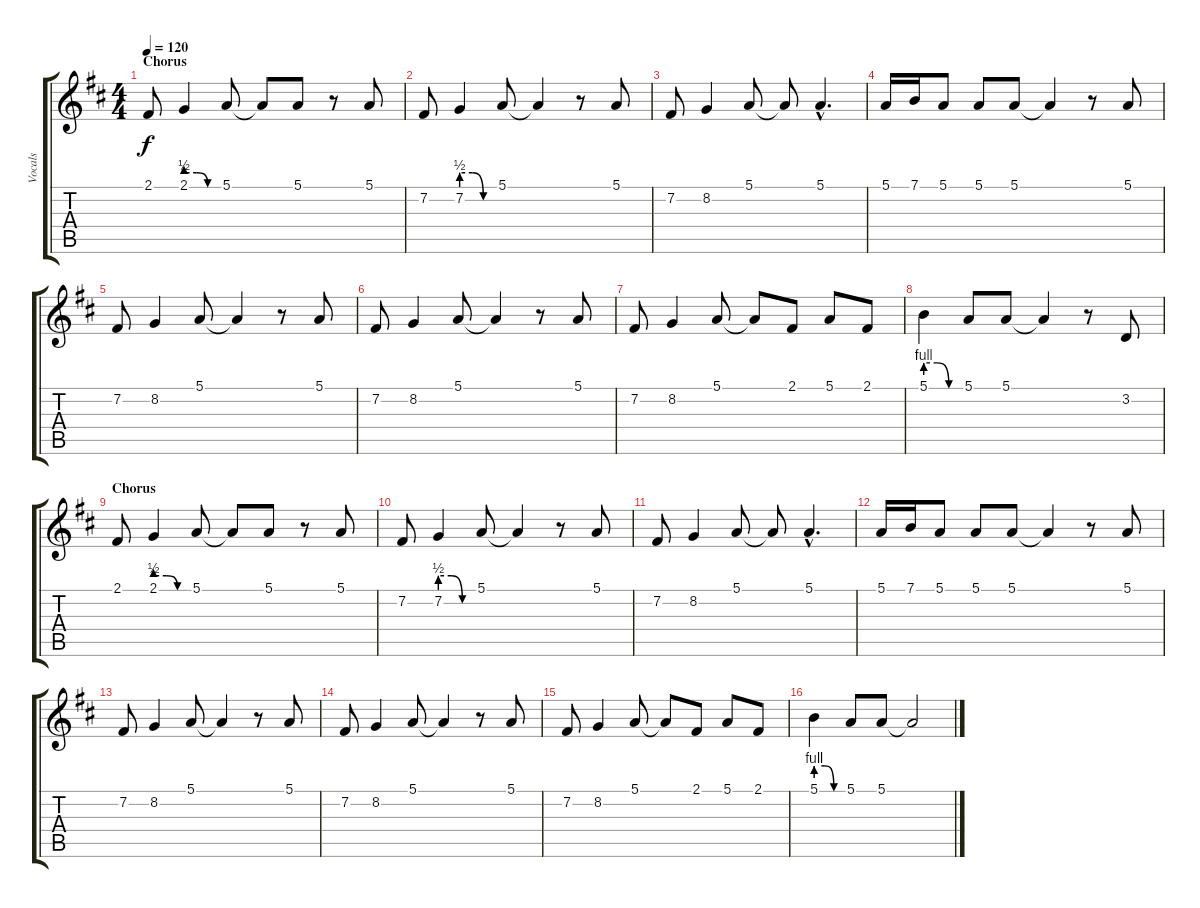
\track ("Vocals" "Vocals") {instrument sopranosax}
\staff {score tabs}
\tuning (E4 B3 G3 D3 A2 E2) {hide}
\ts (4 4)
\section ("" "Chorus")
\tempo 120
\clef g2
\ks d
2.1.8{dy f} 2.1{be (custom 0 2 20 2 40 0 60 0)}.4 5.1.8 5.1{t}.8 5.1.8 r.8 5.1.8 |
7.2.8 7.2{be (custom 0 2 20 2 40 0 60 0)}.4 5.1.8 5.1{t}.4 r.8 5.1.8 |
7.2.8 8.2.4 5.1.8 5.1{t}.8 5.1{hac}.4{d} |
5.1.16 7.1.16 5.1.8 5.1.8 5.1.8 5.1{t}.4 r.8 5.1.8 |
7.2.8 8.2.4 5.1.8 5.1{t}.4 r.8 5.1.8 |
7.2.8 8.2.4 5.1.8 5.1{t}.4 r.8 5.1.8 |
7.2.8 8.2.4 5.1.8 5.1{t}.8 2.1.8 5.1.8 2.1.8 |
5.1{be (custom 0 4 20 4 40 0 60 0)}.4 5.1.8 5.1.8 5.1{t}.4 r.8 3.2.8 |
\section ("" "Chorus")
2.1.8 2.1{be (custom 0 2 20 2 40 0 60 0)}.4 5.1.8 5.1{t}.8 5.1.8 r.8 5.1.8 |
7.2.8 7.2{be (custom 0 2 20 2 40 0 60 0)}.4 5.1.8 5.1{t}.4 r.8 5.1.8 |
7.2.8 8.2.4 5.1.8 5.1{t}.8 5.1{hac}.4{d} |
5.1.16 7.1.16 5.1.8 5.1.8 5.1.8 5.1{t}.4 r.8 5.1.8 |
7.2.8 8.2.4 5.1.8 5.1{t}.4 r.8 5.1.8 |
7.2.8 8.2.4 5.1.8 5.1{t}.4 r.8 5.1.8 |
7.2.8 8.2.4 5.1.8 5.1{t}.8 2.1.8 5.1.8 2.1.8 |
5.1{be (custom 0 4 20 4 40 0 60 0)}.4 5.1.8 5.1.8 5.1{t}.2
